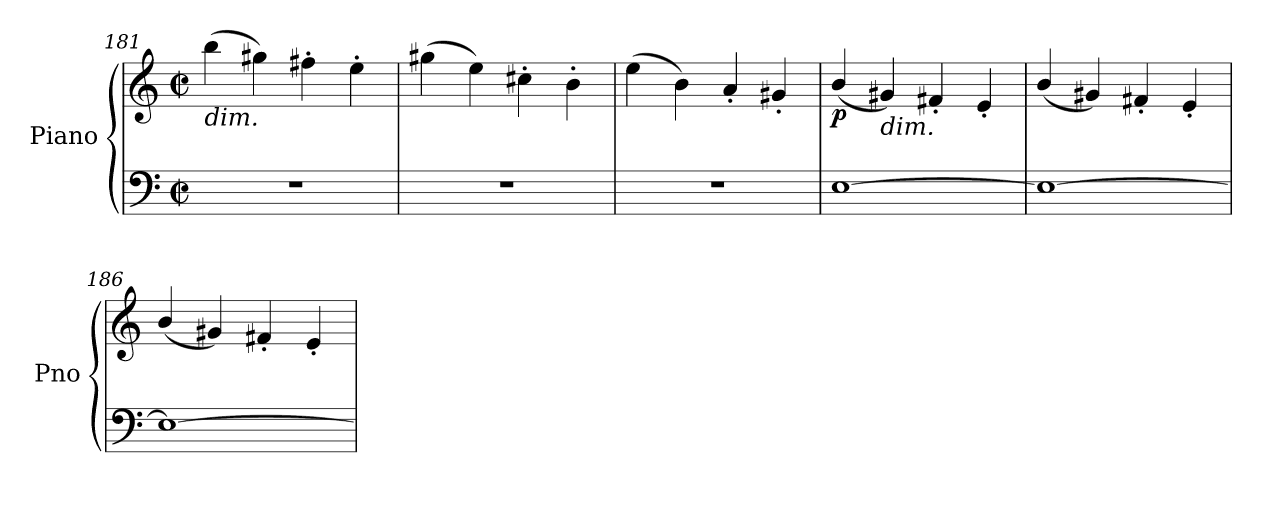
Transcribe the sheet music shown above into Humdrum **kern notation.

**kern	**kern	**dynam
*part1	*part1	*part1
*staff2	*staff1	*staff1/2
*I"Piano	*	*
*I'Pno	*	*
*clefF4	*clefG2	*
*k[]	*k[]	*
*M4/4	*M4/4	*
*met(c|)	*met(c|)	*
=181	=181	=181
!	!LO:TX:b:i:t=dim.	!
1r	(>4bb\	.
.	4gg#X\)	.
.	4ff#X'\	.
.	4ee'\	.
=182	=182	=182
1r	(>4gg#X\	.
.	4ee\)	.
.	4cc#X'\	.
.	4b'\	.
=183	=183	=183
1r	(>4ee\	.
.	4b\)	.
.	4a'/	.
.	4g#X'/	.
!!LO:PB:g=z
=184	=184	=184
!	!	!LO:DY:b
[1E	(<4b/	p
!	!LO:TX:b:i:t=dim.	!
.	4g#X/)	.
.	4f#X'/	.
.	4e'/	.
=185	=185	=185
1E_	(<4b/	.
.	4g#X/)	.
.	4f#X'/	.
.	4e'/	.
=186	=186	=186
1E_	(<4b/	.
.	4g#X/)	.
.	4f#X'/	.
.	4e'/	.
=	=	=
*-	*-	*-
